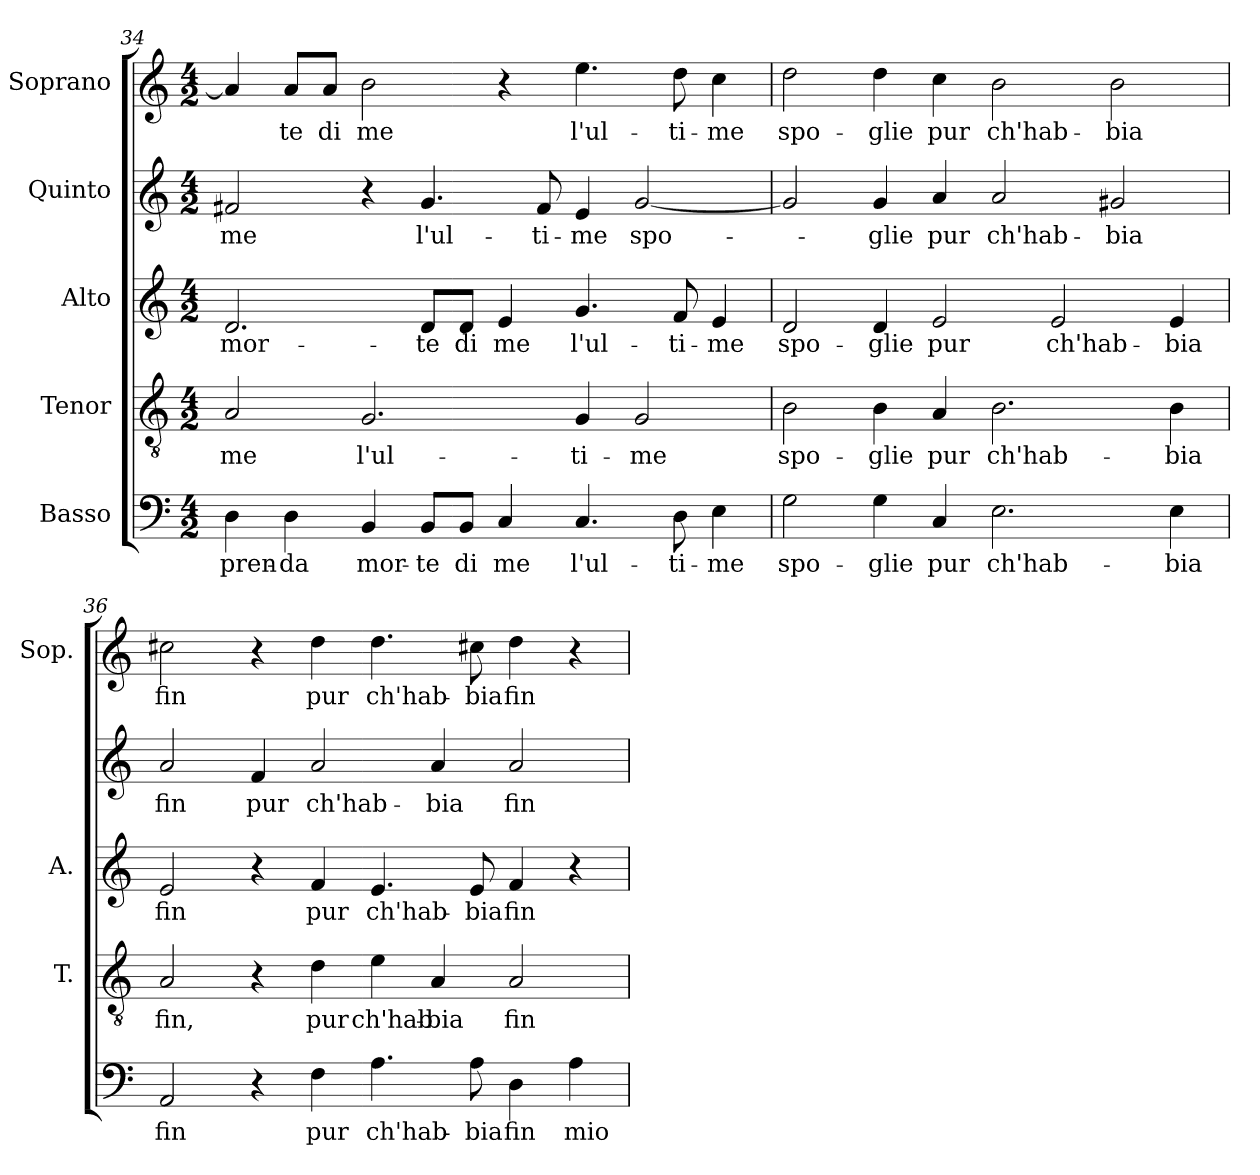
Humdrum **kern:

**kern	**text	**kern	**text	**kern	**text	**kern	**text	**kern	**text
*part5	*part5	*part4	*part4	*part3	*part3	*part2	*part2	*part1	*part1
*staff5	*staff5	*staff4	*staff4	*staff3	*staff3	*staff2	*staff2	*staff1	*staff1
*I"Basso	*	*I"Tenor	*	*I"Alto	*	*I"Quinto	*	*I"Soprano	*
*	*	*I'T.	*	*I'A.	*	*	*	*I'Sop.	*
*clefF4	*	*clefGv2	*	*clefG2	*	*clefG2	*	*clefG2	*
*	*	*ITrd7c12	*	*	*	*	*	*	*
*k[]	*	*k[]	*	*k[]	*	*k[]	*	*k[]	*
*C:	*	*C:	*	*C:	*	*C:	*	*C:	*
*M4/2	*	*M4/2	*	*M4/2	*	*M4/2	*	*M4/2	*
=34	=34	=34	=34	=34	=34	=34	=34	=34	=34
!	!LO:LY:b:color=#000000	!	!	!	!	!	!	!	!
!	!	!	!LO:LY:b:color=#000000	!	!	!	!	!	!
!	!	!	!	!	!LO:LY:b:color=#000000	!	!	!	!
!	!	!	!	!	!	!	!LO:LY:b:color=#000000	!	!
4Di\	pren-	2AAi/	me	2.di/	mor-	2f#Xi/	me	4ai/]	.
!	!LO:LY:b:color=#000000	!	!	!	!	!	!	!	!
!	!	!	!	!	!	!	!	!	!LO:LY:b:color=#000000
4Di\	-da	.	.	.	.	.	.	8ai/L	-te
!	!	!	!	!	!	!	!	!	!LO:LY:b:color=#000000
.	.	.	.	.	.	.	.	8ai/J	di
!	!LO:LY:b:color=#000000	!	!	!	!	!	!	!	!
!	!	!	!LO:LY:b:color=#000000	!	!	!	!	!	!
!	!	!	!	!	!	!	!	!	!LO:LY:b:color=#000000
4BBi/	mor-	2.GGi/	l'ul-	.	.	4r	.	2bi\	me
!	!LO:LY:b:color=#000000	!	!	!	!	!	!	!	!
!	!	!	!	!	!LO:LY:b:color=#000000	!	!	!	!
!	!	!	!	!	!	!	!LO:LY:b:color=#000000	!	!
8BBi/L	-te	.	.	8di/L	-te	4.gi/	l'ul-	.	.
!	!LO:LY:b:color=#000000	!	!	!	!	!	!	!	!
!	!	!	!	!	!LO:LY:b:color=#000000	!	!	!	!
8BBi/J	di	.	.	8di/J	di	.	.	.	.
!	!LO:LY:b:color=#000000	!	!	!	!	!	!	!	!
!	!	!	!	!	!LO:LY:b:color=#000000	!	!	!	!
4Ci/	me	.	.	4ei/	me	.	.	4r	.
!	!	!	!	!	!	!	!LO:LY:b:color=#000000	!	!
.	.	.	.	.	.	8f#i/	-ti-	.	.
!	!LO:LY:b:color=#000000	!	!	!	!	!	!	!	!
!	!	!	!LO:LY:b:color=#000000	!	!	!	!	!	!
!	!	!	!	!	!LO:LY:b:color=#000000	!	!	!	!
!	!	!	!	!	!	!	!LO:LY:b:color=#000000	!	!
!	!	!	!	!	!	!	!	!	!LO:LY:b:color=#000000
4.Ci/	l'ul-	4GGi/	-ti-	4.gi/	l'ul-	4ei/	-me	4.eei\	l'ul-
!	!	!	!LO:LY:b:color=#000000	!	!	!	!	!	!
!	!	!	!	!	!	!	!LO:LY:b:color=#000000	!	!
.	.	2GGi/	-me	.	.	[<2gi/	spo-	.	.
!	!LO:LY:b:color=#000000	!	!	!	!	!	!	!	!
!	!	!	!	!	!LO:LY:b:color=#000000	!	!	!	!
!	!	!	!	!	!	!	!	!	!LO:LY:b:color=#000000
8Di\	-ti-	.	.	8fi/	-ti-	.	.	8ddi\	-ti-
!	!LO:LY:b:color=#000000	!	!	!	!	!	!	!	!
!	!	!	!	!	!LO:LY:b:color=#000000	!	!	!	!
!	!	!	!	!	!	!	!	!	!LO:LY:b:color=#000000
4Ei\	-me	.	.	4ei/	-me	.	.	4cci\	-me
!!LO:LB:g=z
=35	=35	=35	=35	=35	=35	=35	=35	=35	=35
!	!LO:LY:b:color=#000000	!	!	!	!	!	!	!	!
!	!	!	!LO:LY:b:color=#000000	!	!	!	!	!	!
!	!	!	!	!	!LO:LY:b:color=#000000	!	!	!	!
!	!	!	!	!	!	!	!	!	!LO:LY:b:color=#000000
2Gi\	spo-	2BBi\	spo-	2di/	spo-	2gi/]	.	2ddi\	spo-
!	!LO:LY:b:color=#000000	!	!	!	!	!	!	!	!
!	!	!	!LO:LY:b:color=#000000	!	!	!	!	!	!
!	!	!	!	!	!LO:LY:b:color=#000000	!	!	!	!
!	!	!	!	!	!	!	!LO:LY:b:color=#000000	!	!
!	!	!	!	!	!	!	!	!	!LO:LY:b:color=#000000
4Gi\	-glie	4BBi\	-glie	4di/	-glie	4gi/	-glie	4ddi\	-glie
!	!LO:LY:b:color=#000000	!	!	!	!	!	!	!	!
!	!	!	!LO:LY:b:color=#000000	!	!	!	!	!	!
!	!	!	!	!	!LO:LY:b:color=#000000	!	!	!	!
!	!	!	!	!	!	!	!LO:LY:b:color=#000000	!	!
!	!	!	!	!	!	!	!	!	!LO:LY:b:color=#000000
4Ci/	pur	4AAi/	pur	2ei/	pur	4ai/	pur	4cci\	pur
!	!LO:LY:b:color=#000000	!	!	!	!	!	!	!	!
!	!	!	!LO:LY:b:color=#000000	!	!	!	!	!	!
!	!	!	!	!	!	!	!LO:LY:b:color=#000000	!	!
!	!	!	!	!	!	!	!	!	!LO:LY:b:color=#000000
2.Ei\	ch'hab-	2.BBi\	ch'hab-	.	.	2ai/	ch'hab-	2bi\	ch'hab-
!	!	!	!	!	!LO:LY:b:color=#000000	!	!	!	!
.	.	.	.	2ei/	ch'hab-	.	.	.	.
!	!	!	!	!	!	!	!LO:LY:b:color=#000000	!	!
!	!	!	!	!	!	!	!	!	!LO:LY:b:color=#000000
.	.	.	.	.	.	2g#Xi/	-bia	2bi\	-bia
!	!LO:LY:b:color=#000000	!	!	!	!	!	!	!	!
!	!	!	!LO:LY:b:color=#000000	!	!	!	!	!	!
!	!	!	!	!	!LO:LY:b:color=#000000	!	!	!	!
4Ei\	-bia	4BBi\	-bia	4ei/	-bia	.	.	.	.
=36	=36	=36	=36	=36	=36	=36	=36	=36	=36
!	!LO:LY:b:color=#000000	!	!	!	!	!	!	!	!
!	!	!	!LO:LY:b:color=#000000	!	!	!	!	!	!
!	!	!	!	!	!LO:LY:b:color=#000000	!	!	!	!
!	!	!	!	!	!	!	!LO:LY:b:color=#000000	!	!
!	!	!	!	!	!	!	!	!	!LO:LY:b:color=#000000
2AAi/	fin	2AAi/	fin,	2ei/	fin	2ai/	fin	2cc#Xi\	fin
!	!	!	!	!	!	!	!LO:LY:b:color=#000000	!	!
4r	.	4r	.	4r	.	4fi/	pur	4r	.
!	!LO:LY:b:color=#000000	!	!	!	!	!	!	!	!
!	!	!	!LO:LY:b:color=#000000	!	!	!	!	!	!
!	!	!	!	!	!LO:LY:b:color=#000000	!	!	!	!
!	!	!	!	!	!	!	!LO:LY:b:color=#000000	!	!
!	!	!	!	!	!	!	!	!	!LO:LY:b:color=#000000
4Fi\	pur	4Di\	pur	4fi/	pur	2ai/	ch'hab-	4ddi\	pur
!	!LO:LY:b:color=#000000	!	!	!	!	!	!	!	!
!	!	!	!LO:LY:b:color=#000000	!	!	!	!	!	!
!	!	!	!	!	!LO:LY:b:color=#000000	!	!	!	!
!	!	!	!	!	!	!	!	!	!LO:LY:b:color=#000000
4.Ai\	ch'hab-	4Ei\	ch'hab-	4.ei/	ch'hab-	.	.	4.ddi\	ch'hab-
!	!	!	!LO:LY:b:color=#000000	!	!	!	!	!	!
!	!	!	!	!	!	!	!LO:LY:b:color=#000000	!	!
.	.	4AAi/	-bia	.	.	4ai/	-bia	.	.
!	!LO:LY:b:color=#000000	!	!	!	!	!	!	!	!
!	!	!	!	!	!LO:LY:b:color=#000000	!	!	!	!
!	!	!	!	!	!	!	!	!	!LO:LY:b:color=#000000
8Ai\	-bia	.	.	8ei/	-bia	.	.	8cc#Xi\	-bia
!	!LO:LY:b:color=#000000	!	!	!	!	!	!	!	!
!	!	!	!LO:LY:b:color=#000000	!	!	!	!	!	!
!	!	!	!	!	!LO:LY:b:color=#000000	!	!	!	!
!	!	!	!	!	!	!	!LO:LY:b:color=#000000	!	!
!	!	!	!	!	!	!	!	!	!LO:LY:b:color=#000000
4Di\	fin	2AAi/	fin	4fi/	fin	2ai/	fin	4ddi\	fin
!	!LO:LY:b:color=#000000	!	!	!	!	!	!	!	!
4Ai\	mio	.	.	4r	.	.	.	4r	.
=	=	=	=	=	=	=	=	=	=
*-	*-	*-	*-	*-	*-	*-	*-	*-	*-
